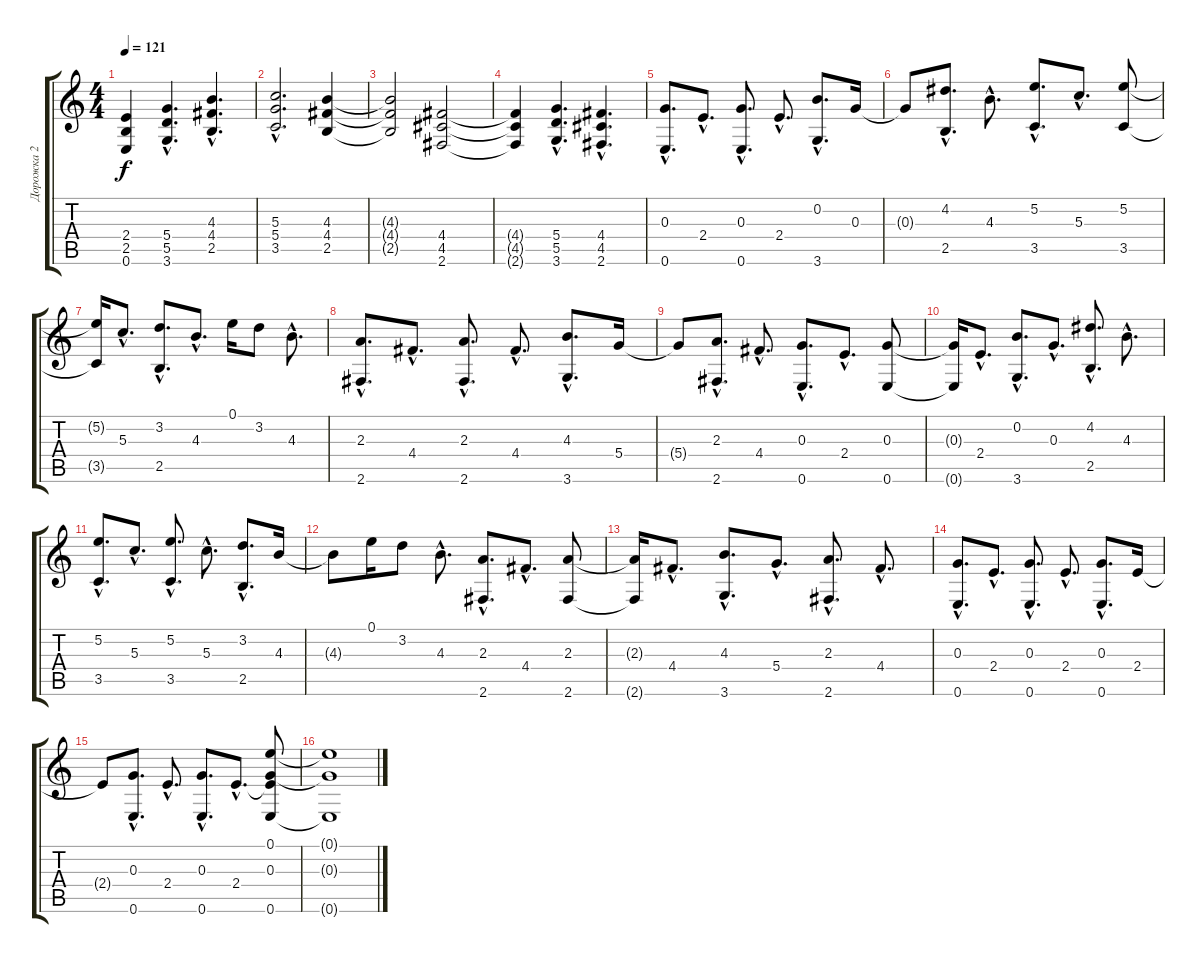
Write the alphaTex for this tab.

\track ("Дорожка 2" "Дорожка 2") {instrument overdrivenguitar}
\staff {score tabs}
\tuning (E4 B3 G3 D3 A2 E2) {hide}
\ts (4 4)
\tempo 121
\clef g2
\ks c
(2.4{t} 2.5{t} 0.6{t}).4{dy f} (5.4{hac} 5.5{hac} 3.6{hac}).4{d} (4.3{hac} 4.4{hac} 2.5{hac}).4{d} |
(5.3{hac} 5.4{hac} 3.5{hac}).2{d} (4.3 4.4 2.5).4 |
(4.3{t} 4.4{t} 2.5{t}).2 (4.4 4.5 2.6).2 |
(4.4{t} 4.5{t} 2.6{t}).4 (5.4{hac} 5.5{hac} 3.6{hac}).4{d} (4.4{hac} 4.5{hac} 2.6{hac}).4{d} |
(0.3{hac} 0.6{hac}).8{d instrument acousticguitarsteel} 2.4{hac}.8{d} (0.3{hac} 0.6{hac}).8{d} 2.4{hac}.8{d} (0.2{hac} 3.6{hac}).8{d} 0.3.16 |
0.3{t}.8 (4.2{hac} 2.5{hac}).8{d} 4.3{hac}.8{d} (5.2{hac} 3.5{hac}).8{d} 5.3{hac}.8{d} (5.2 3.5).8 |
(5.2{t} 3.5{t}).16 5.3{hac}.8{d} (3.2{hac} 2.5{hac}).8{d} 4.3{hac}.8{d} 0.1.16 3.2.8 4.3{hac}.8{d} |
(2.3{hac} 2.6{hac}).8{d} 4.4{hac}.8{d} (2.3{hac} 2.6{hac}).8{d} 4.4{hac}.8{d} (4.3{hac} 3.6{hac}).8{d} 5.4.16 |
5.4{t}.8 (2.3{hac} 2.6{hac}).8{d} 4.4{hac}.8{d} (0.3{hac} 0.6{hac}).8{d} 2.4{hac}.8{d} (0.3 0.6).8 |
(0.3{t} 0.6{t}).16 2.4{hac}.8{d} (0.2{hac} 3.6{hac}).8{d} 0.3{hac}.8{d} (4.2{hac} 2.5{hac}).8{d} 4.3{hac}.8{d} |
(5.2{hac} 3.5{hac}).8{d} 5.3{hac}.8{d} (5.2{hac} 3.5{hac}).8{d} 5.3{hac}.8{d} (3.2{hac} 2.5{hac}).8{d} 4.3.16 |
4.3{t}.8 0.1.16 3.2.8 4.3{hac}.8{d} (2.3{hac} 2.6{hac}).8{d} 4.4{hac}.8{d} (2.3 2.6).8 |
(2.3{t} 2.6{t}).16 4.4{hac}.8{d} (4.3{hac} 3.6{hac}).8{d} 5.4{hac}.8{d} (2.3{hac} 2.6{hac}).8{d} 4.4{hac}.8{d} |
(0.3{hac} 0.6{hac}).8{d} 2.4{hac}.8{d} (0.3{hac} 0.6{hac}).8{d} 2.4{hac}.8{d} (0.3{hac} 0.6{hac}).8{d} 2.4.16 |
2.4{t}.8 (0.3{hac} 0.6{hac}).8{d} 2.4{hac}.8{d} (0.3{hac} 0.6{hac}).8{d} 2.4{hac}.8{d} (0.1 0.3 2.4{t} 0.6).8 |
(0.1{t} 0.3{t} 0.6{t}).1
